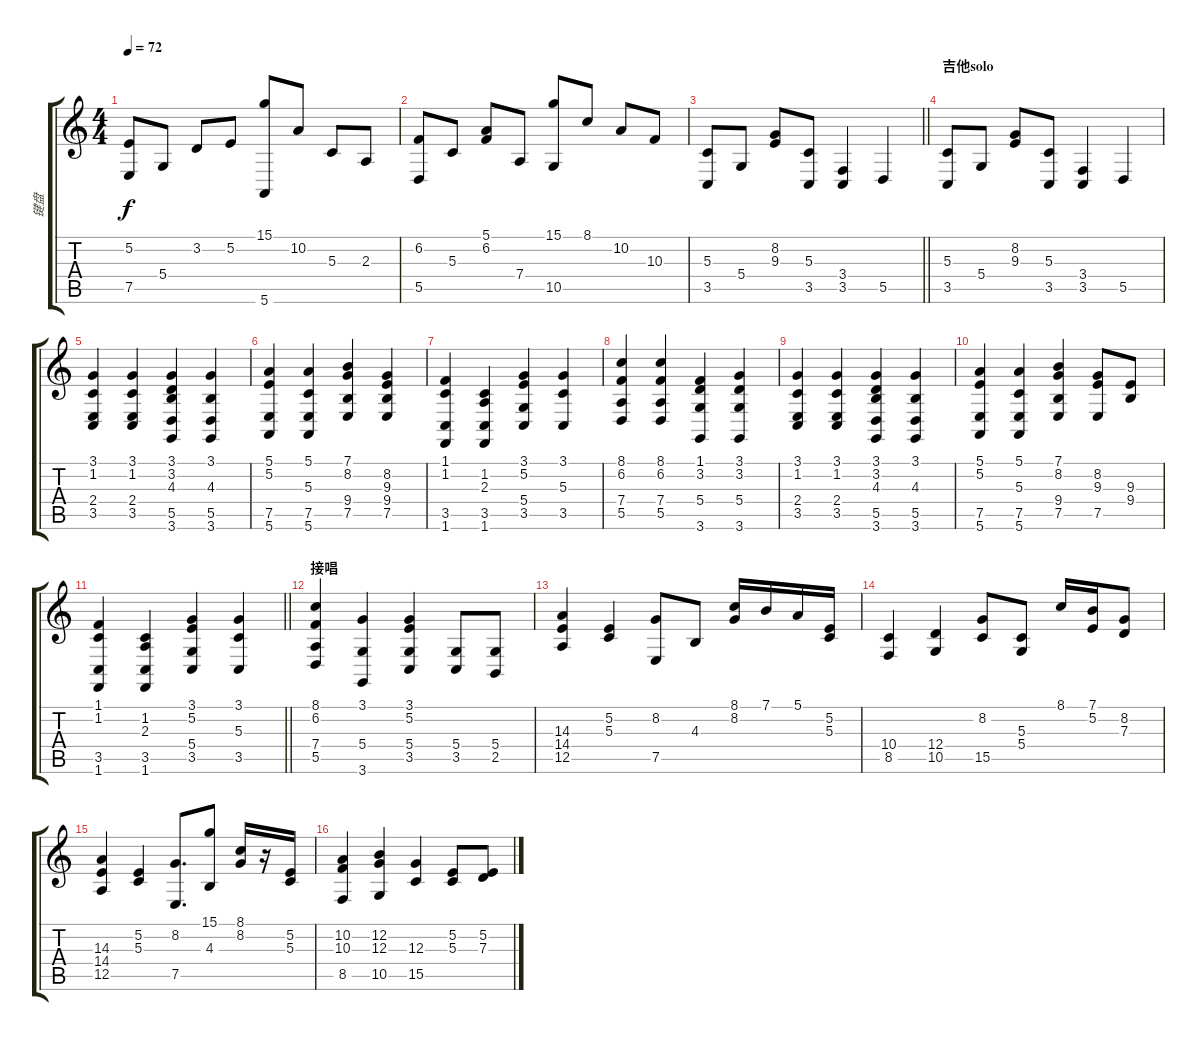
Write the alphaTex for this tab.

\track ("键盘" "键盘") {instrument acousticgrandpiano}
\staff {score tabs}
\tuning (E4 B3 G3 D3 A2 E2) {hide}
\ts (4 4)
\tempo 72
\clef g2
\ks c
(5.2 7.5).8{dy f} 5.4.8 3.2.8 5.2.8 (15.1 5.6).8 10.2.8 5.3.8 2.3.8 |
(6.2 5.5).8 5.3.8 (5.1 6.2).8 7.4.8 (15.1 10.5).8 8.1.8 10.2.8 10.3.8 |
\barLineRight lightlight
(5.3 3.5).8 5.4.8 (8.2 9.3).8 (5.3 3.5).8 (3.4 3.5).4 5.5.4 |
\section ("" "吉他solo")
(5.3 3.5).8 5.4.8 (8.2 9.3).8 (5.3 3.5).8 (3.4 3.5).4 5.5.4 |
(3.1 1.2 2.4 3.5).4 (3.1 1.2 2.4 3.5).4 (3.1 3.2 4.3 5.5 3.6).4 (3.1 4.3 5.5 3.6).4 |
(5.1 5.2 7.5 5.6).4 (5.1 5.3 7.5 5.6).4 (7.1 8.2 9.4 7.5).4 (8.2 9.3 9.4 7.5).4 |
(1.1 1.2 3.5 1.6).4 (1.2 2.3 3.5 1.6).4 (3.1 5.2 5.4 3.5).4 (3.1 5.3 3.5).4 |
(8.1 6.2 7.4 5.5).4 (8.1 6.2 7.4 5.5).4 (1.1 3.2 5.4 3.6).4 (3.1 3.2 5.4 3.6).4 |
(3.1 1.2 2.4 3.5).4 (3.1 1.2 2.4 3.5).4 (3.1 3.2 4.3 5.5 3.6).4 (3.1 4.3 5.5 3.6).4 |
(5.1 5.2 7.5 5.6).4 (5.1 5.3 7.5 5.6).4 (7.1 8.2 9.4 7.5).4 (8.2 9.3 7.5).8 (9.3 9.4).8 |
\barLineRight lightlight
(1.1 1.2 3.5 1.6).4 (1.2 2.3 3.5 1.6).4 (3.1 5.2 5.4 3.5).4 (3.1 5.3 3.5).4 |
\section ("" "接唱")
(8.1 6.2 7.4 5.5).4 (3.1 5.4 3.6).4 (3.1 5.2 5.4 3.5).4 (5.4 3.5).8 (5.4 2.5).8 |
(14.3 14.4 12.5).4 (5.2 5.3).4 (8.2 7.5).8 4.3.8 (8.1 8.2).16 7.1.16 5.1.16 (5.2 5.3).16 |
(10.4 8.5).4 (12.4 10.5).4 (8.2 15.5).8 (5.3 5.4).8 8.1.16 (7.1 5.2).16 (8.2 7.3).8 |
(14.3 14.4 12.5).4 (5.2 5.3).4 (8.2 7.5).8{d} (15.1 4.3).8 (8.1 8.2).16 r.16 (5.2 5.3).16 |
(10.2 10.3 8.5).4 (12.2 12.3 10.5).4 (12.3 15.5).4 (5.2 5.3).8 (5.2 7.3).8
